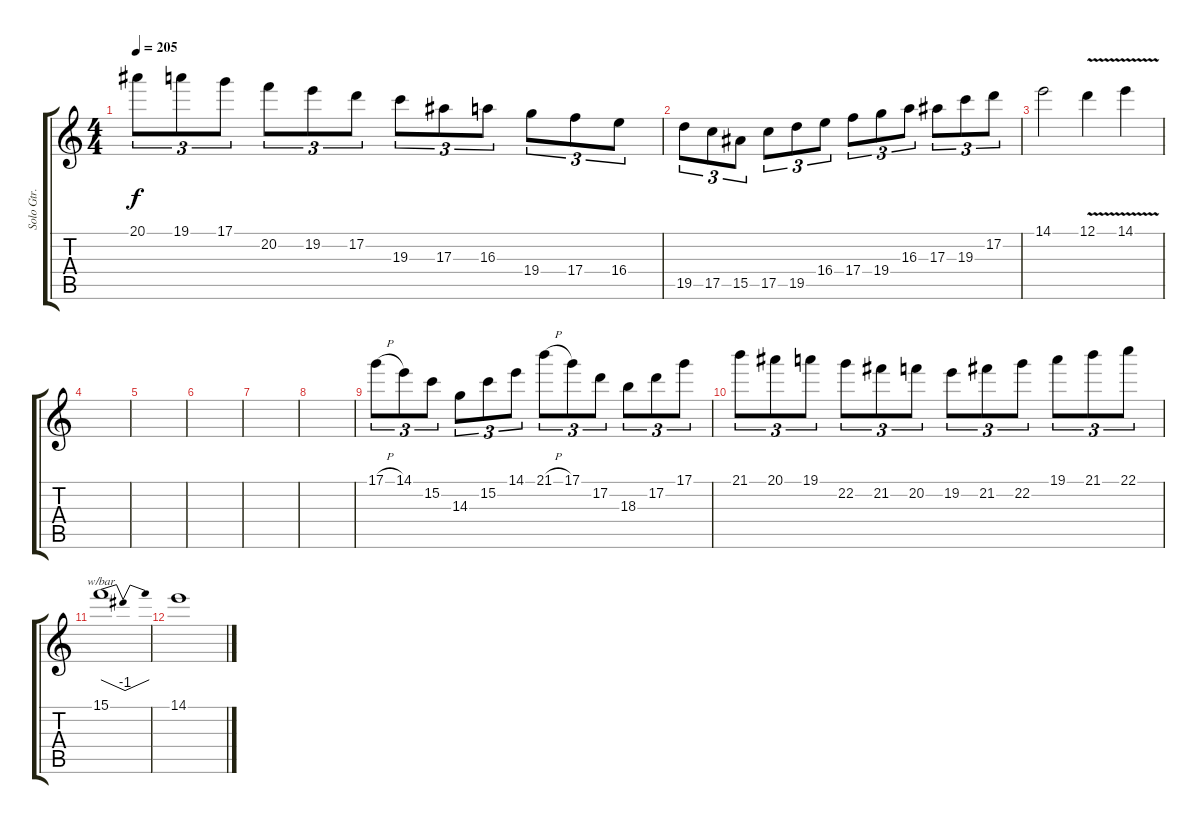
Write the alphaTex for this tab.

\track ("Solo Gtr." "Solo Gtr.") {instrument distortionguitar}
\staff {score tabs}
\tuning (D4 A3 F3 C3 G2 D2) {hide}
\ts (4 4)
\tempo 205
\clef g2
\ks c
20.1.8{tu (3 2) dy f} 19.1.8{tu (3 2)} 17.1.8{tu (3 2)} 20.2.8{tu (3 2)} 19.2.8{tu (3 2)} 17.2.8{tu (3 2)} 19.3.8{tu (3 2)} 17.3.8{tu (3 2)} 16.3.8{tu (3 2)} 19.4.8{tu (3 2)} 17.4.8{tu (3 2)} 16.4.8{tu (3 2)} |
19.5.8{tu (3 2)} 17.5.8{tu (3 2)} 15.5.8{tu (3 2)} 17.5.8{tu (3 2)} 19.5.8{tu (3 2)} 16.4.8{tu (3 2)} 17.4.8{tu (3 2)} 19.4.8{tu (3 2)} 16.3.8{tu (3 2)} 17.3.8{tu (3 2)} 19.3.8{tu (3 2)} 17.2.8{tu (3 2)} |
14.1.2 12.1{v}.4 14.1{v}.4 |
|
|
|
|
|
17.1{h}.8{tu (3 2)} 14.1.8{tu (3 2)} 15.2.8{tu (3 2)} 14.3.8{tu (3 2)} 15.2.8{tu (3 2)} 14.1.8{tu (3 2)} 21.1{h}.8{tu (3 2)} 17.1.8{tu (3 2)} 17.2.8{tu (3 2)} 18.3.8{tu (3 2)} 17.2.8{tu (3 2)} 17.1.8{tu (3 2)} |
21.1.8{tu (3 2)} 20.1.8{tu (3 2)} 19.1.8{tu (3 2)} 22.2.8{tu (3 2)} 21.2.8{tu (3 2)} 20.2.8{tu (3 2)} 19.2.8{tu (3 2)} 21.2.8{tu (3 2)} 22.2.8{tu (3 2)} 19.1.8{tu (3 2)} 21.1.8{tu (3 2)} 22.1.8{tu (3 2)} |
15.1.1{tbe (dip default 0 0 30 -4 60 0)} |
14.1.1
